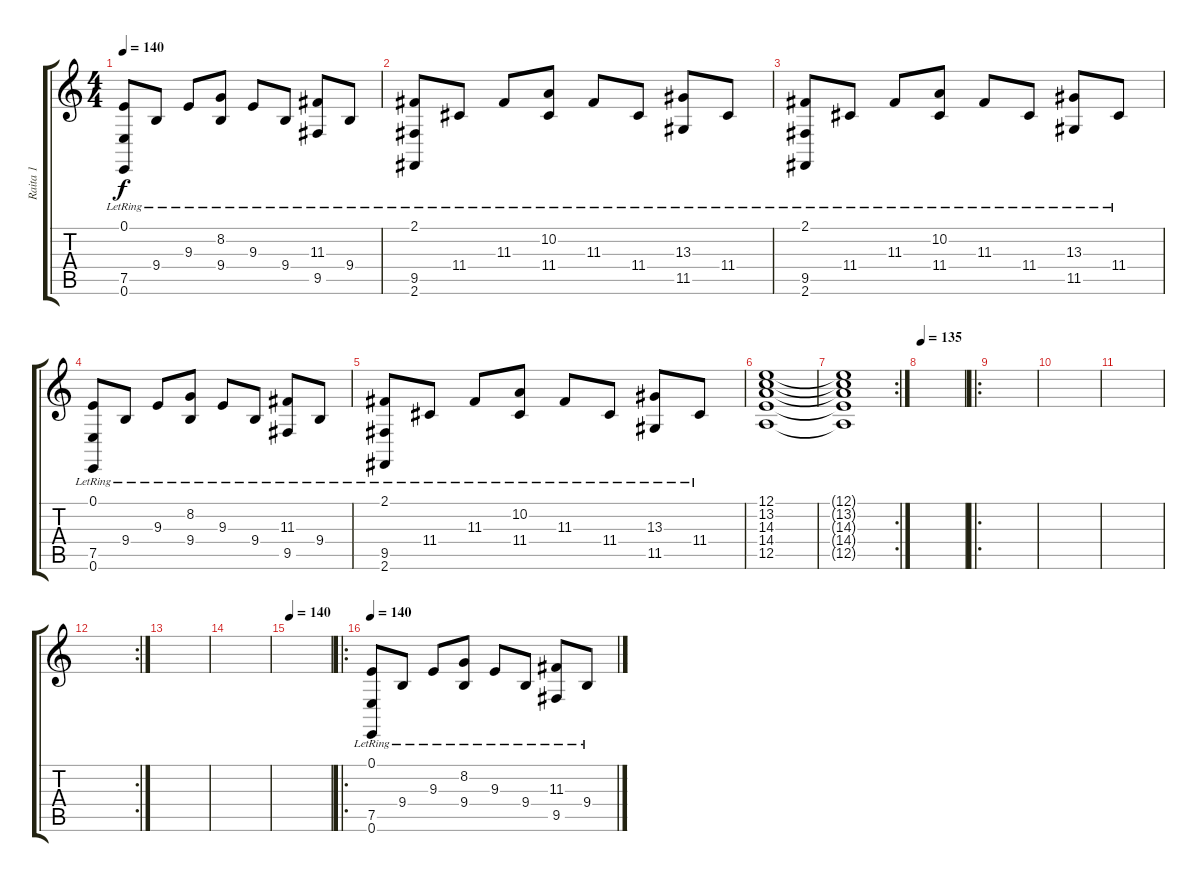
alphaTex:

\track ("Raita 1" "Raita 1") {instrument harpsichord}
\staff {score tabs}
\tuning (E4 B3 G3 D3 A2 E2) {hide}
\ts (4 4)
\tempo 140
\clef g2
\ks c
(0.1{lr} 7.5{lr} 0.6{lr}).8{dy f} 9.4{lr}.8 9.3{lr}.8 (8.2{lr} 9.4{lr}).8 9.3{lr}.8 9.4{lr}.8 (11.3{lr} 9.5{lr}).8 9.4{lr}.8 |
(2.1{lr} 9.5{lr} 2.6{lr}).8 11.4{lr}.8 11.3{lr}.8 (10.2{lr} 11.4{lr}).8 11.3{lr}.8 11.4{lr}.8 (13.3{lr} 11.5{lr}).8 11.4{lr}.8 |
(2.1{lr} 9.5{lr} 2.6{lr}).8 11.4{lr}.8 11.3{lr}.8 (10.2{lr} 11.4{lr}).8 11.3{lr}.8 11.4{lr}.8 (13.3{lr} 11.5{lr}).8 11.4{lr}.8 |
(0.1{lr} 7.5{lr} 0.6{lr}).8 9.4{lr}.8 9.3{lr}.8 (8.2{lr} 9.4{lr}).8 9.3{lr}.8 9.4{lr}.8 (11.3{lr} 9.5{lr}).8 9.4{lr}.8 |
(2.1{lr} 9.5{lr} 2.6{lr}).8 11.4{lr}.8 11.3{lr}.8 (10.2{lr} 11.4{lr}).8 11.3{lr}.8 11.4{lr}.8 (13.3{lr} 11.5{lr}).8 11.4{lr}.8 |
(12.1 13.2 14.3 14.4 12.5).1 |
\rc 2
(12.1{t} 13.2{t} 14.3{t} 14.4{t} 12.5{t}).1 |
\tempo 135
|
\ro
|
|
|
\rc 2
|
|
|
\tempo 140
|
\ro
\tempo 140
(0.1{lr} 7.5{lr} 0.6{lr}).8 9.4{lr}.8 9.3{lr}.8 (8.2{lr} 9.4{lr}).8 9.3{lr}.8 9.4{lr}.8 (11.3{lr} 9.5{lr}).8 9.4{lr}.8
